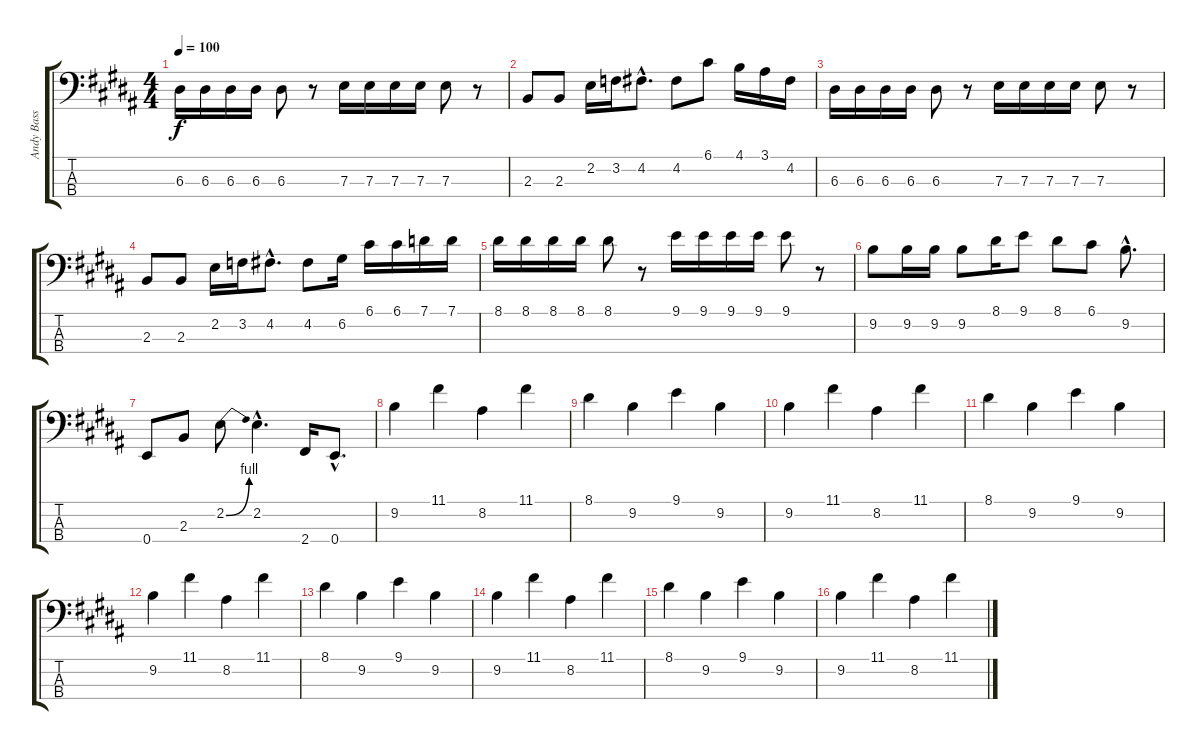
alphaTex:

\track ("Andy Bass" "Andy Bass") {instrument electricbassfinger}
\staff {score tabs}
\tuning (G2 D2 A1 E1) {hide}
\ts (4 4)
\tempo 100
\clef f4
\ks b
6.3.16{dy f instrument electricbasspick} 6.3.16 6.3.16 6.3.16 6.3.8 r.8 7.3.16 7.3.16 7.3.16 7.3.16 7.3.8 r.8 |
2.3.8 2.3.8 2.2.16 3.2.16 4.2{hac}.8{d} 4.2.8 6.1.8 4.1.16 3.1.16 4.2.16 |
6.3.16{instrument electricbasspick} 6.3.16 6.3.16 6.3.16 6.3.8 r.8 7.3.16 7.3.16 7.3.16 7.3.16 7.3.8 r.8 |
2.3.8 2.3.8 2.2.16 3.2.16 4.2{hac}.8{d} 4.2.8 6.2.16 6.1.16 6.1.16 7.1.16 7.1.16 |
8.1.16 8.1.16 8.1.16 8.1.16 8.1.8 r.8 9.1.16 9.1.16 9.1.16 9.1.16 9.1.8 r.8 |
9.2.8 9.2.16 9.2.16 9.2.8 8.1.16 9.1.8 8.1.8 6.1.8 9.2{hac}.8{d} |
0.4.8 2.3.8 2.2{be (bend 0 0 60 4)}.8 2.2{hac}.4{d} 2.4.16 0.4{hac}.8{d} |
9.2.4{instrument electricbassfinger} 11.1.4 8.2.4 11.1.4 |
8.1.4 9.2.4 9.1.4 9.2.4 |
9.2.4 11.1.4 8.2.4 11.1.4 |
8.1.4 9.2.4 9.1.4 9.2.4 |
9.2.4 11.1.4 8.2.4 11.1.4 |
8.1.4 9.2.4 9.1.4 9.2.4 |
9.2.4 11.1.4 8.2.4 11.1.4 |
8.1.4 9.2.4 9.1.4 9.2.4 |
9.2.4 11.1.4 8.2.4 11.1.4
